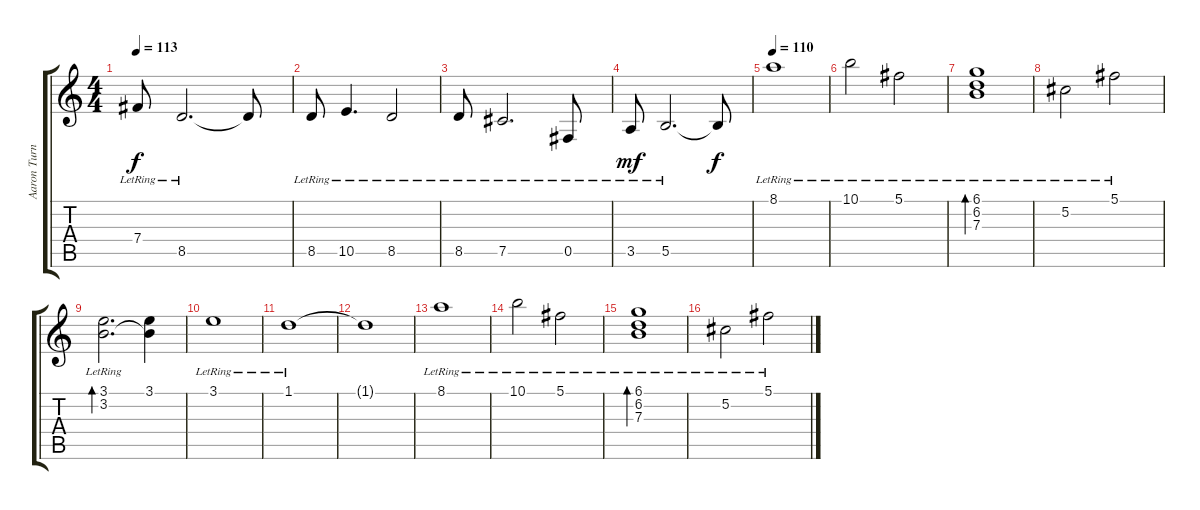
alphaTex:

\track ("Aaron Turner" "Aaron Turn") {instrument distortionguitar}
\staff {score tabs}
\tuning (Db4 Ab3 E3 B2 Gb2 B1) {hide}
\ts (4 4)
\tempo 113
\clef g2
\ks c
7.4{lr}.8{dy f} 8.5{lr}.2{d} 8.5{t}.8 |
8.5{lr}.8 10.5{lr}.4{d} 8.5{lr}.2 |
8.5{lr}.8 7.5{lr}.2{d} 0.5{lr}.8 |
3.5{lr}.8{dy mf} 5.5{lr}.2{d} 5.5{t}.8{dy f} |
\tempo 110
8.1{lr}.1{volume 14 balance 6 instrument electricguitarjazz} |
10.1{lr}.2 5.1{lr}.2 |
(6.1{lr} 6.2{lr} 7.3{lr}).1{bd 240} |
5.2{lr}.2 5.1{lr}.2 |
(3.1{lr} 3.2{lr}).2{d bd 240} (3.1 3.2{t}).4 |
3.1{lr}.1 |
1.1{lr}.1 |
1.1{t}.1 |
8.1{lr}.1{volume 14 balance 6 instrument electricguitarjazz} |
10.1{lr}.2 5.1{lr}.2 |
(6.1{lr} 6.2{lr} 7.3{lr}).1{bd 240} |
5.2{lr}.2 5.1{lr}.2
